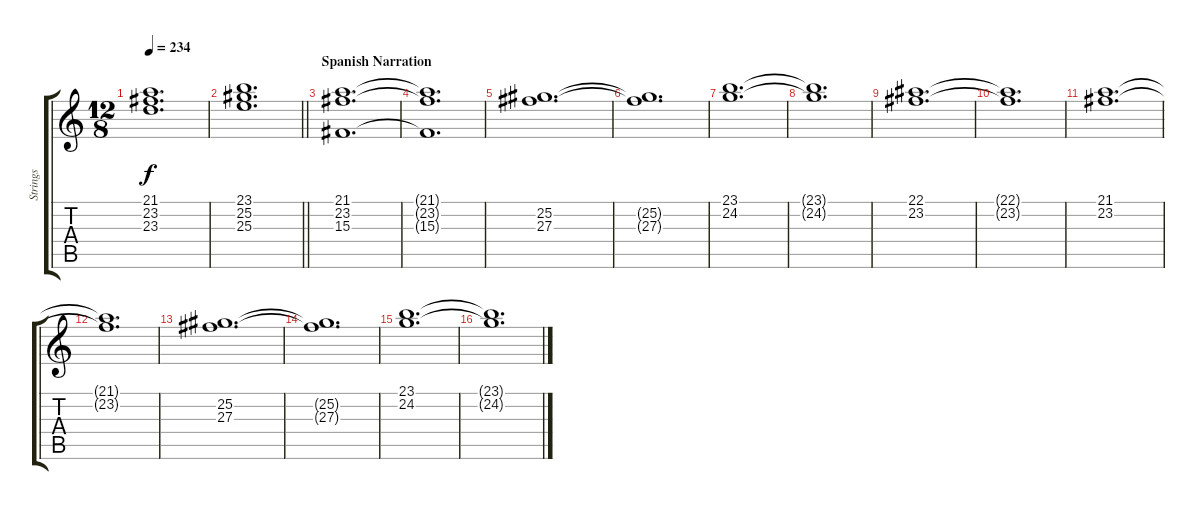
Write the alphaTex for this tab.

\track ("Strings" "Strings") {instrument stringensemble1}
\staff {score tabs}
\tuning (C4 G3 Eb3 Bb2 F2 C2) {hide}
\ts (12 8)
\tempo 234
\clef g2
\ks c
(21.1 23.2 23.3).1{d dy f} |
\barLineRight lightlight
(23.1 25.2 25.3).1{d} |
\section ("" "Spanish Narration")
(21.1 23.2 15.3).1{d} |
(21.1{t} 23.2{t} 15.3{t}).1{d} |
(25.2 27.3).1{d} |
(25.2{t} 27.3{t}).1{d} |
(23.1 24.2).1{d} |
(23.1{t} 24.2{t}).1{d} |
(22.1 23.2).1{d} |
(22.1{t} 23.2{t}).1{d} |
(21.1 23.2).1{d} |
(21.1{t} 23.2{t}).1{d} |
(25.2 27.3).1{d} |
(25.2{t} 27.3{t}).1{d} |
(23.1 24.2).1{d} |
(23.1{t} 24.2{t}).1{d}
